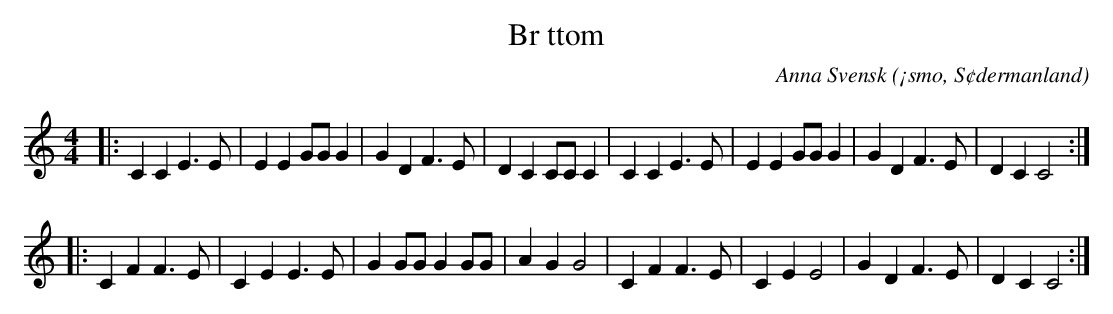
X:1
T:Br ttom
C:Anna Svensk
O:¡smo, S¢dermanland
M:4/4
L:1/8
Q: 220
K:C
|: C2C2 E3E | E2E2 GGG2 | G2D2 F3E  | D2C2 CCC2 | C2C2 E3E | E2E2 GGG2 | G2D2 F3E | D2C2 C4 :|
|: C2F2 F3E | C2E2 E3E  | G2GG G2GG | A2G2 G4   | C2F2 F3E | C2E2 E4   | G2D2 F3E | D2C2 C4 :|
